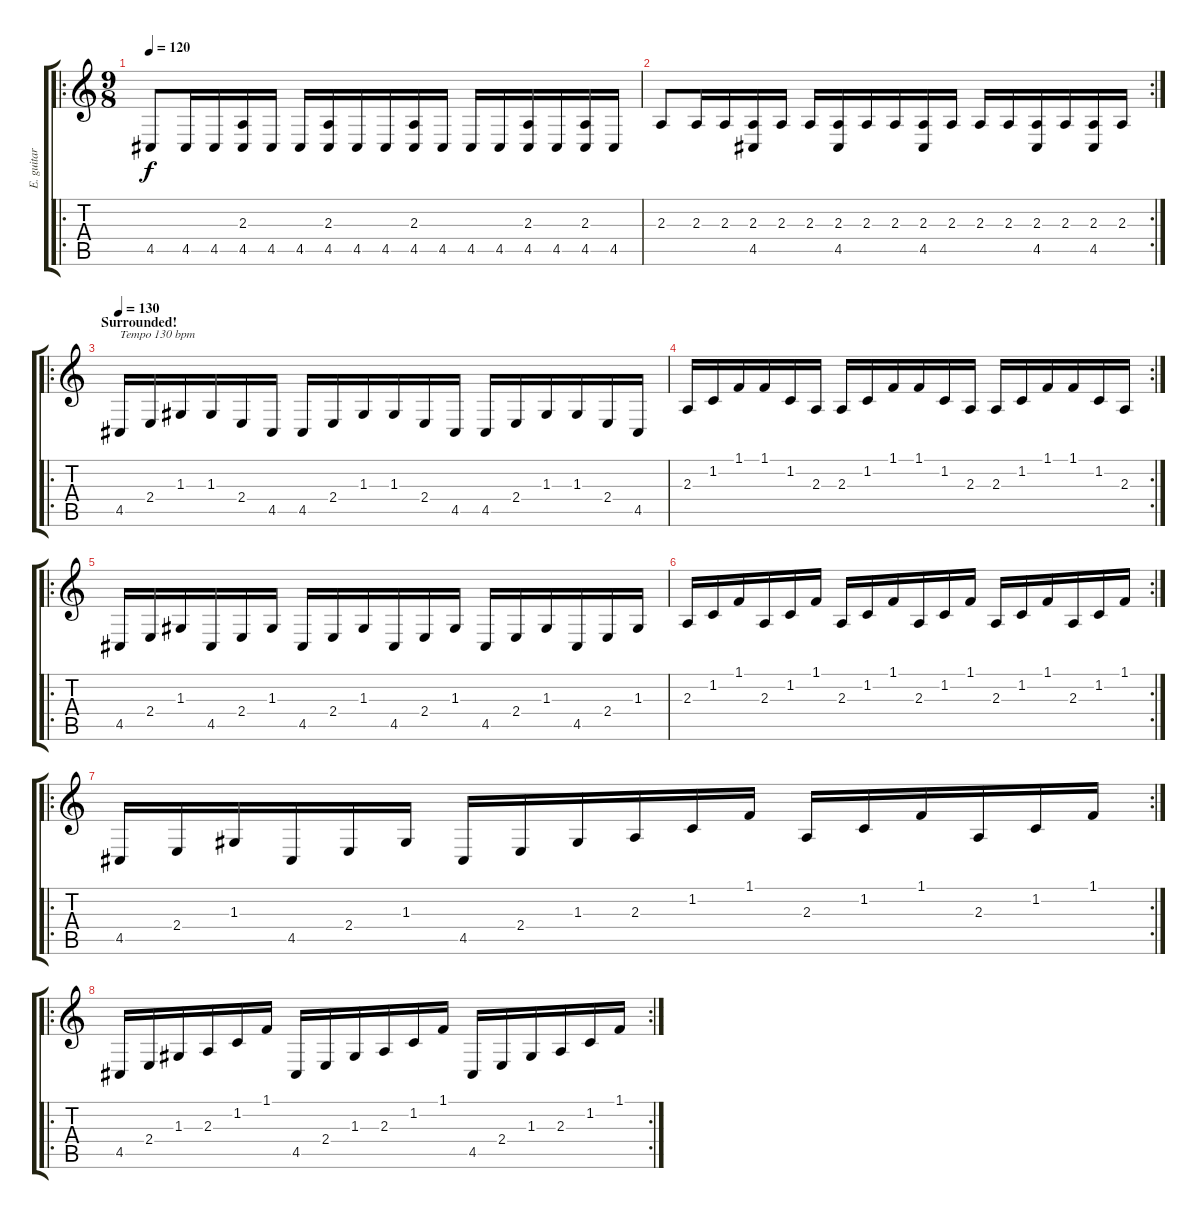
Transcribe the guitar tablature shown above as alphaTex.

\track ("E. guitar (sitar pedal)" "E. guitar ") {instrument sitar}
\staff {score tabs}
\tuning (E4 B3 G3 D3 A2 E2) {hide}
\ro
\ts (9 8)
\tempo 120
\clef g2
\ks c
4.5.8{dy f} 4.5.16 4.5.16 (2.3 4.5).16 4.5.16 4.5.16 (2.3 4.5).16 4.5.16 4.5.16 (2.3 4.5).16 4.5.16 4.5.16 4.5.16 (2.3 4.5).16 4.5.16 (2.3 4.5).16 4.5.16 |
\rc 2
2.3.8 2.3.16 2.3.16 (2.3 4.5).16 2.3.16 2.3.16 (2.3 4.5).16 2.3.16 2.3.16 (2.3 4.5).16 2.3.16 2.3.16 2.3.16 (2.3 4.5).16 2.3.16 (2.3 4.5).16 2.3.16 |
\ro
\section ("" "Surrounded!")
\tempo 130
4.5.16{txt "Tempo 130 bpm" volume 11} 2.4.16 1.3.16 1.3.16 2.4.16 4.5.16 4.5.16 2.4.16 1.3.16 1.3.16 2.4.16 4.5.16 4.5.16 2.4.16 1.3.16 1.3.16 2.4.16 4.5.16 |
\rc 2
2.3.16 1.2.16 1.1.16 1.1.16 1.2.16 2.3.16 2.3.16 1.2.16 1.1.16 1.1.16 1.2.16 2.3.16 2.3.16 1.2.16 1.1.16 1.1.16 1.2.16 2.3.16 |
\ro
4.5.16 2.4.16 1.3.16 4.5.16 2.4.16 1.3.16 4.5.16 2.4.16 1.3.16 4.5.16 2.4.16 1.3.16 4.5.16 2.4.16 1.3.16 4.5.16 2.4.16 1.3.16 |
\rc 2
2.3.16 1.2.16 1.1.16 2.3.16 1.2.16 1.1.16 2.3.16 1.2.16 1.1.16 2.3.16 1.2.16 1.1.16 2.3.16 1.2.16 1.1.16 2.3.16 1.2.16 1.1.16 |
\ro
\rc 2
4.5.16 2.4.16 1.3.16 4.5.16 2.4.16 1.3.16 4.5.16 2.4.16 1.3.16 2.3.16 1.2.16 1.1.16 2.3.16 1.2.16 1.1.16 2.3.16 1.2.16 1.1.16 |
\ro
\rc 2
4.5.16 2.4.16 1.3.16 2.3.16 1.2.16 1.1.16 4.5.16 2.4.16 1.3.16 2.3.16 1.2.16 1.1.16 4.5.16 2.4.16 1.3.16 2.3.16 1.2.16 1.1.16
